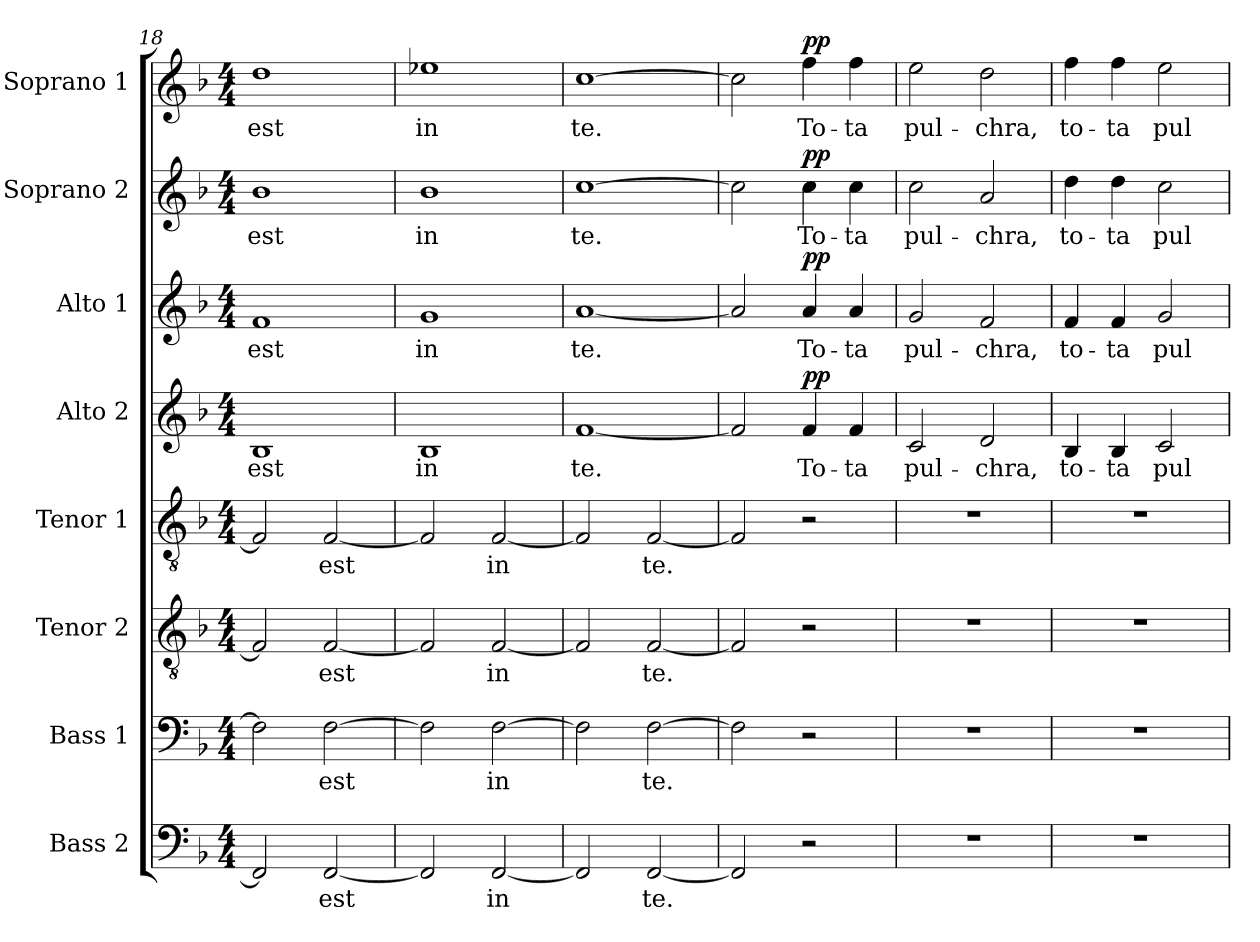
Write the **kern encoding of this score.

**kern	**text	**kern	**text	**kern	**text	**kern	**text	**kern	**text	**dynam	**kern	**text	**dynam	**kern	**text	**dynam	**kern	**text	**dynam
*part8	*part8	*part7	*part7	*part6	*part6	*part5	*part5	*part4	*part4	*part4	*part3	*part3	*part3	*part2	*part2	*part2	*part1	*part1	*part1
*staff8	*staff8	*staff7	*staff7	*staff6	*staff6	*staff5	*staff5	*staff4	*staff4	*staff4	*staff3	*staff3	*staff3	*staff2	*staff2	*staff2	*staff1	*staff1	*staff1
*I"Bass 2	*	*I"Bass 1	*	*I"Tenor 2	*	*I"Tenor 1	*	*I"Alto 2	*	*	*I"Alto 1	*	*	*I"Soprano 2	*	*	*I"Soprano 1	*	*
*I'B 2	*	*I'B 1	*	*I'T 2	*	*I'T 1	*	*I'A 2	*	*	*I'A 1	*	*	*I'S 2	*	*	*I'S 1	*	*
*clefF4	*	*clefF4	*	*clefGv2	*	*clefGv2	*	*clefG2	*	*	*clefG2	*	*	*clefG2	*	*	*clefG2	*	*
*k[b-]	*	*k[b-]	*	*k[b-]	*	*k[b-]	*	*k[b-]	*	*	*k[b-]	*	*	*k[b-]	*	*	*k[b-]	*	*
*d:	*	*d:	*	*d:	*	*d:	*	*d:	*	*	*d:	*	*	*d:	*	*	*d:	*	*
*M4/4	*	*M4/4	*	*M4/4	*	*M4/4	*	*M4/4	*	*	*M4/4	*	*	*M4/4	*	*	*M4/4	*	*
=18	=18	=18	=18	=18	=18	=18	=18	=18	=18	=18	=18	=18	=18	=18	=18	=18	=18	=18	=18
!	!	!	!	!	!	!	!	!	!LO:LY:b	!	!	!LO:LY:b	!	!	!LO:LY:b	!	!	!LO:LY:b	!
2FF/]	.	2F\]	.	2F/]	.	2F/]	.	1B-	est	.	1f	est	.	1b-	est	.	1dd	est	.
!	!LO:LY:b	!	!LO:LY:b	!	!LO:LY:b	!	!LO:LY:b	!	!	!	!	!	!	!	!	!	!	!	!
[2FF/	est	[2F\	est	[2F/	est	[2F/	est	.	.	.	.	.	.	.	.	.	.	.	.
=19	=19	=19	=19	=19	=19	=19	=19	=19	=19	=19	=19	=19	=19	=19	=19	=19	=19	=19	=19
!	!	!	!	!	!	!	!	!	!LO:LY:b	!	!	!LO:LY:b	!	!	!LO:LY:b	!	!	!LO:LY:b	!
2FF/]	.	2F\]	.	2F/]	.	2F/]	.	1B-	in	.	1g	in	.	1b-	in	.	1ee-X	in	.
!	!LO:LY:b	!	!LO:LY:b	!	!LO:LY:b	!	!LO:LY:b	!	!	!	!	!	!	!	!	!	!	!	!
[2FF/	in	[2F\	in	[2F/	in	[2F/	in	.	.	.	.	.	.	.	.	.	.	.	.
=20	=20	=20	=20	=20	=20	=20	=20	=20	=20	=20	=20	=20	=20	=20	=20	=20	=20	=20	=20
!	!	!	!	!	!	!	!	!	!LO:LY:b	!	!	!LO:LY:b	!	!	!LO:LY:b	!	!	!LO:LY:b	!
2FF/]	.	2F\]	.	2F/]	.	2F/]	.	[1f	te.	.	[1a	te.	.	[1cc	te.	.	[1cc	te.	.
!	!LO:LY:b	!	!LO:LY:b	!	!LO:LY:b	!	!LO:LY:b	!	!	!	!	!	!	!	!	!	!	!	!
[2FF/	te.	[2F\	te.	[2F/	te.	[2F/	te.	.	.	.	.	.	.	.	.	.	.	.	.
!!LO:PB:g=z
=21	=21	=21	=21	=21	=21	=21	=21	=21	=21	=21	=21	=21	=21	=21	=21	=21	=21	=21	=21
2FF/]	.	2F\]	.	2F/]	.	2F/]	.	2f/]	.	.	2a/]	.	.	2cc\]	.	.	2cc\]	.	.
!	!	!	!	!	!	!	!	!	!LO:LY:b	!LO:DY:a	!	!LO:LY:b	!LO:DY:a	!	!LO:LY:b	!LO:DY:a	!	!LO:LY:b	!LO:DY:a
2r	.	2r	.	2r	.	2r	.	4f/	To-	pp	4a/	To-	pp	4cc\	To-	pp	4ff\	To-	pp
!	!	!	!	!	!	!	!	!	!LO:LY:b	!	!	!LO:LY:b	!	!	!LO:LY:b	!	!	!LO:LY:b	!
.	.	.	.	.	.	.	.	4f/	-ta	.	4a/	-ta	.	4cc\	-ta	.	4ff\	-ta	.
=22	=22	=22	=22	=22	=22	=22	=22	=22	=22	=22	=22	=22	=22	=22	=22	=22	=22	=22	=22
!	!	!	!	!	!	!	!	!	!LO:LY:b	!	!	!LO:LY:b	!	!	!LO:LY:b	!	!	!LO:LY:b	!
1r	.	1r	.	1r	.	1r	.	2c/	pul-	.	2g/	pul-	.	2cc\	pul-	.	2ee\	pul-	.
!	!	!	!	!	!	!	!	!	!LO:LY:b	!	!	!LO:LY:b	!	!	!LO:LY:b	!	!	!LO:LY:b	!
.	.	.	.	.	.	.	.	2d/	-chra,	.	2f/	-chra,	.	2a/	-chra,	.	2dd\	-chra,	.
=23	=23	=23	=23	=23	=23	=23	=23	=23	=23	=23	=23	=23	=23	=23	=23	=23	=23	=23	=23
!	!	!	!	!	!	!	!	!	!LO:LY:b	!	!	!LO:LY:b	!	!	!LO:LY:b	!	!	!LO:LY:b	!
1r	.	1r	.	1r	.	1r	.	4B-/	to-	.	4f/	to-	.	4dd\	to-	.	4ff\	to-	.
!	!	!	!	!	!	!	!	!	!LO:LY:b	!	!	!LO:LY:b	!	!	!LO:LY:b	!	!	!LO:LY:b	!
.	.	.	.	.	.	.	.	4B-/	-ta	.	4f/	-ta	.	4dd\	-ta	.	4ff\	-ta	.
!	!	!	!	!	!	!	!	!	!LO:LY:b	!	!	!LO:LY:b	!	!	!LO:LY:b	!	!	!LO:LY:b	!
.	.	.	.	.	.	.	.	2c/	pul-	.	2g/	pul-	.	2cc\	pul-	.	2ee\	pul-	.
=	=	=	=	=	=	=	=	=	=	=	=	=	=	=	=	=	=	=	=
*-	*-	*-	*-	*-	*-	*-	*-	*-	*-	*-	*-	*-	*-	*-	*-	*-	*-	*-	*-
